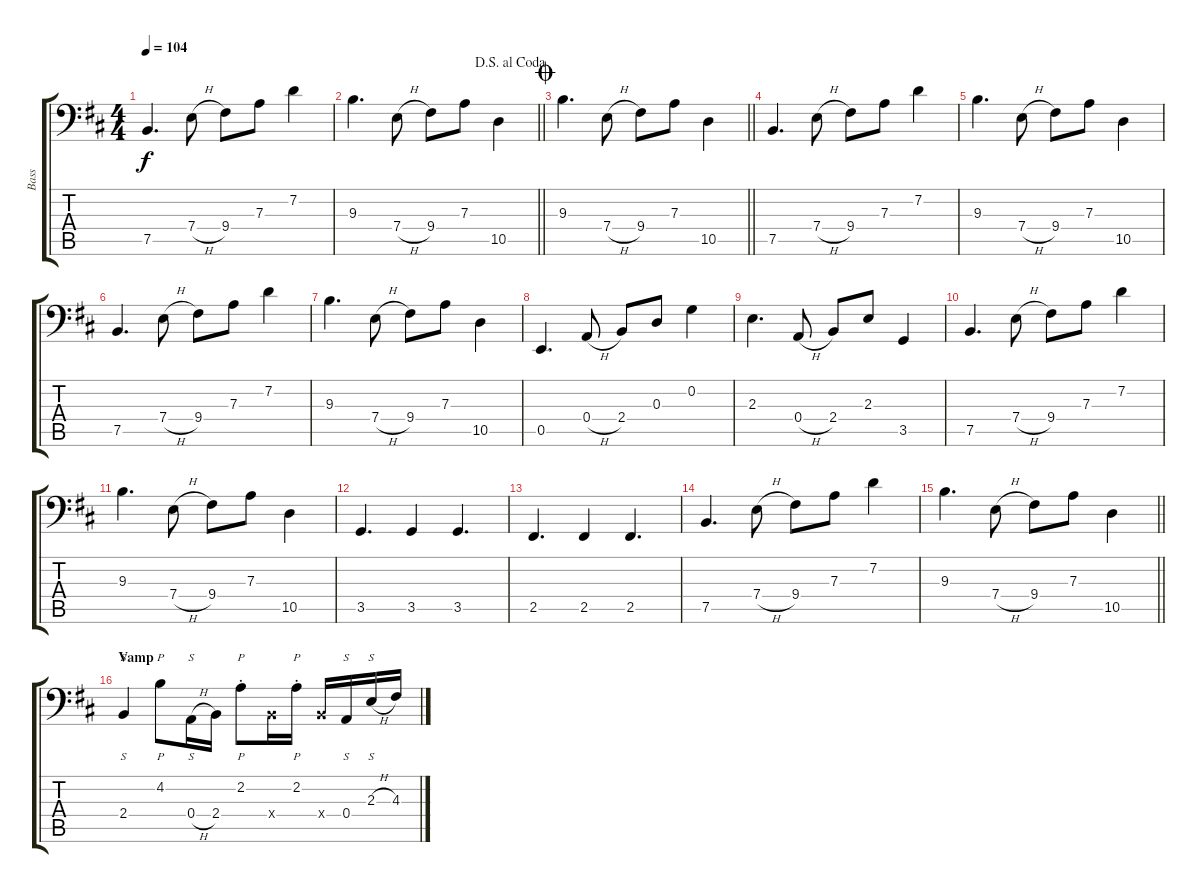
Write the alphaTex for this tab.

\track ("Bass" "Bass") {instrument electricbassfinger}
\staff {score tabs}
\tuning (C3 G2 D2 A1 E1 B0) {hide}
\ts (4 4)
\tempo 104
\clef f4
\ks d
7.5.4{d dy f} 7.4{h}.8 9.4.8 7.3.8 7.2.4 |
\jump dalsegnoalcoda
\barLineRight lightlight
9.3.4{d} 7.4{h}.8 9.4.8 7.3.8 10.5.4 |
\jump coda
\barLineRight lightlight
9.3.4{d} 7.4{h}.8 9.4.8 7.3.8 10.5.4 |
7.5.4{d} 7.4{h}.8 9.4.8 7.3.8 7.2.4 |
9.3.4{d} 7.4{h}.8 9.4.8 7.3.8 10.5.4 |
7.5.4{d} 7.4{h}.8 9.4.8 7.3.8 7.2.4 |
9.3.4{d} 7.4{h}.8 9.4.8 7.3.8 10.5.4 |
0.5.4{d} 0.4{h}.8 2.4.8 0.3.8 0.2.4 |
2.3.4{d} 0.4{h}.8 2.4.8 2.3.8 3.5.4 |
7.5.4{d} 7.4{h}.8 9.4.8 7.3.8 7.2.4 |
9.3.4{d} 7.4{h}.8 9.4.8 7.3.8 10.5.4 |
3.5.4{d} 3.5.4 3.5.4{d} |
2.5.4{d} 2.5.4 2.5.4{d} |
7.5.4{d} 7.4{h}.8 9.4.8 7.3.8 7.2.4 |
\barLineRight lightlight
9.3.4{d} 7.4{h}.8 9.4.8 7.3.8 10.5.4 |
\section ("" "Vamp")
2.4.4{s} 4.2.8{p} 0.4{h}.16{s} 2.4.16 2.2{st}.8{p} 2.4{x}.16 2.2{st}.16{p} 2.4{x}.16 0.4.16{s} 2.3{h}.16{s} 4.3.16
